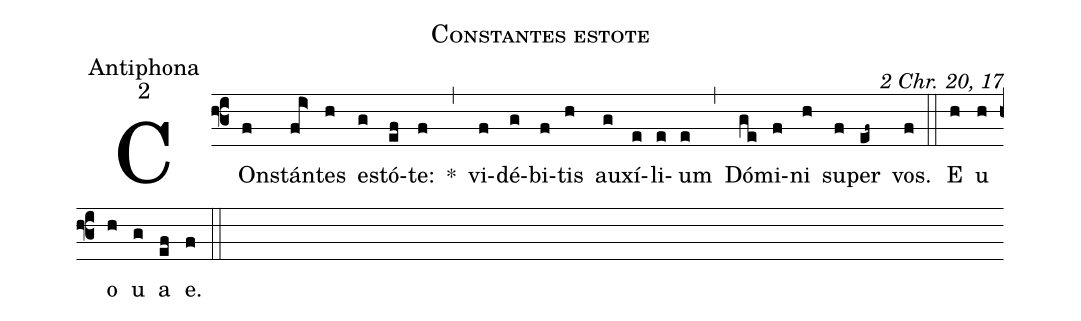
name:Constantes estote;
office-part:Antiphona;
mode:2;
commentary:2 Chr. 20, 17;
%%
(f3) COn(f)stán(fi>)tes(h) es(g)tó(ef)te:(f) *(,) vi(f)dé(g)bi(f)tis(h) au(g)xí(e)li(e)um(e) (,) Dó(ge)mi(f)ni(h) su(f)per(ef~) vos.(f) (::) E(h) u(h) o(h) u(g) a(ef) e.(f) (::)
